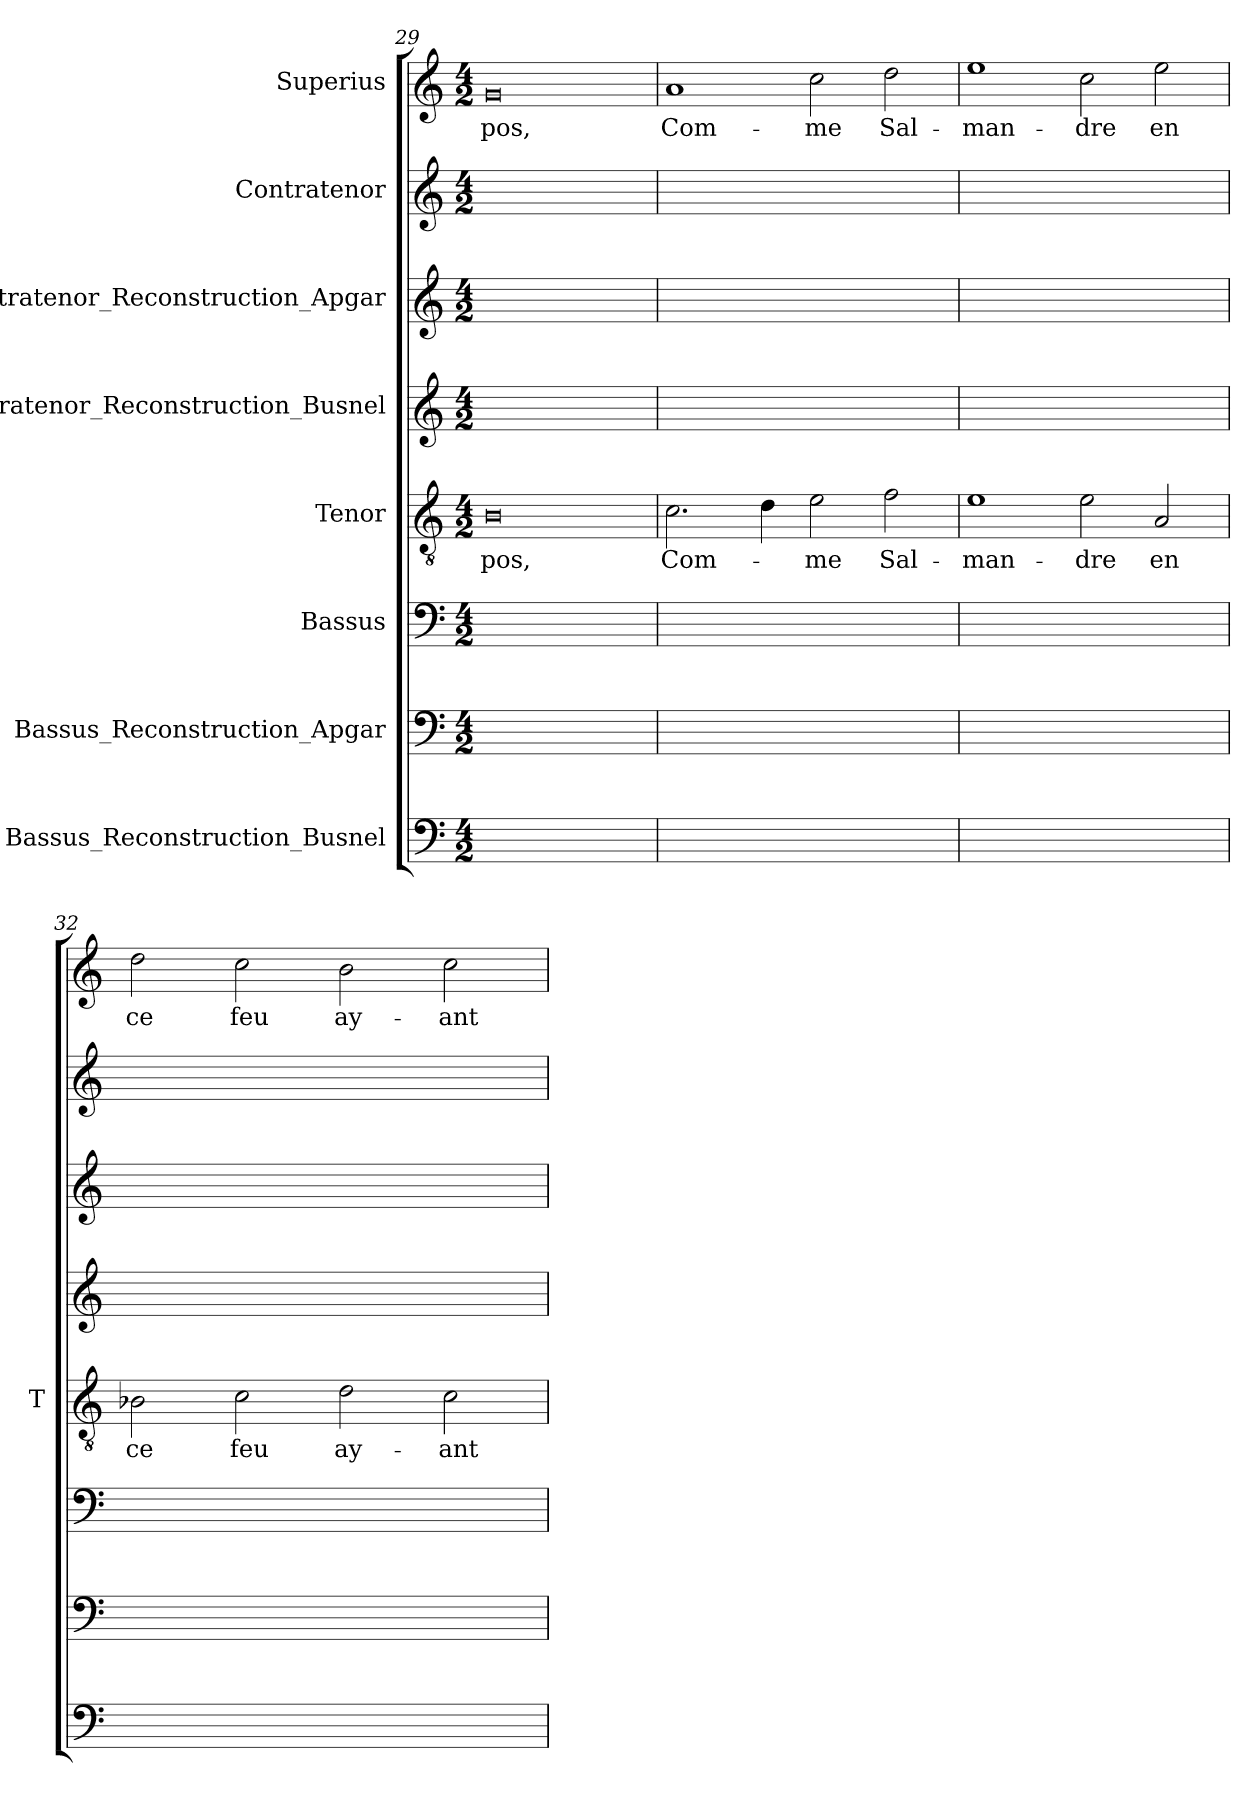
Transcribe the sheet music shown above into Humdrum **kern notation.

**kern	**kern	**kern	**kern	**text	**kern	**kern	**kern	**kern	**text
*part8	*part7	*part6	*part5	*part5	*part4	*part3	*part2	*part1	*part1
*staff8	*staff7	*staff6	*staff5	*staff5	*staff4	*staff3	*staff2	*staff1	*staff1
*I"Bassus_Reconstruction_Busnel	*I"Bassus_Reconstruction_Apgar	*I"Bassus	*I"Tenor	*	*I"Contratenor_Reconstruction_Busnel	*I"Contratenor_Reconstruction_Apgar	*I"Contratenor	*I"Superius	*
*	*	*	*I'T	*	*	*	*	*	*
*clefF4	*clefF4	*clefF4	*clefGv2	*	*clefG2	*clefG2	*clefG2	*clefG2	*
*k[]	*k[]	*k[]	*k[]	*	*k[]	*k[]	*k[]	*k[]	*
*M4/2	*M4/2	*M4/2	*M4/2	*	*M4/2	*M4/2	*M4/2	*M4/2	*
=29	=29	=29	=29	=29	=29	=29	=29	=29	=29
0ryy	0ryy	0ryy	0B	-pos,	0ryy	0ryy	0ryy	0g	-pos,
=30	=30	=30	=30	=30	=30	=30	=30	=30	=30
0ryy	0ryy	0ryy	2.c	Com-	0ryy	0ryy	0ryy	1a	Com-
.	.	.	4d	.	.	.	.	.	.
.	.	.	2e	-me	.	.	.	2cc	-me
.	.	.	2f	Sal-	.	.	.	2dd	Sal-
=31	=31	=31	=31	=31	=31	=31	=31	=31	=31
0ryy	0ryy	0ryy	1e	man-	0ryy	0ryy	0ryy	1ee	man-
.	.	.	2e	-dre	.	.	.	2cc	-dre
.	.	.	2A	-en	.	.	.	2ee	-en
=32	=32	=32	=32	=32	=32	=32	=32	=32	=32
0ryy	0ryy	0ryy	2B-X	-ce	0ryy	0ryy	0ryy	2dd	-ce
.	.	.	2c	-feu	.	.	.	2cc	-feu
.	.	.	2d	ay-	.	.	.	2b	ay-
.	.	.	2c	-ant	.	.	.	2cc	-ant
=	=	=	=	=	=	=	=	=	=
*-	*-	*-	*-	*-	*-	*-	*-	*-	*-
